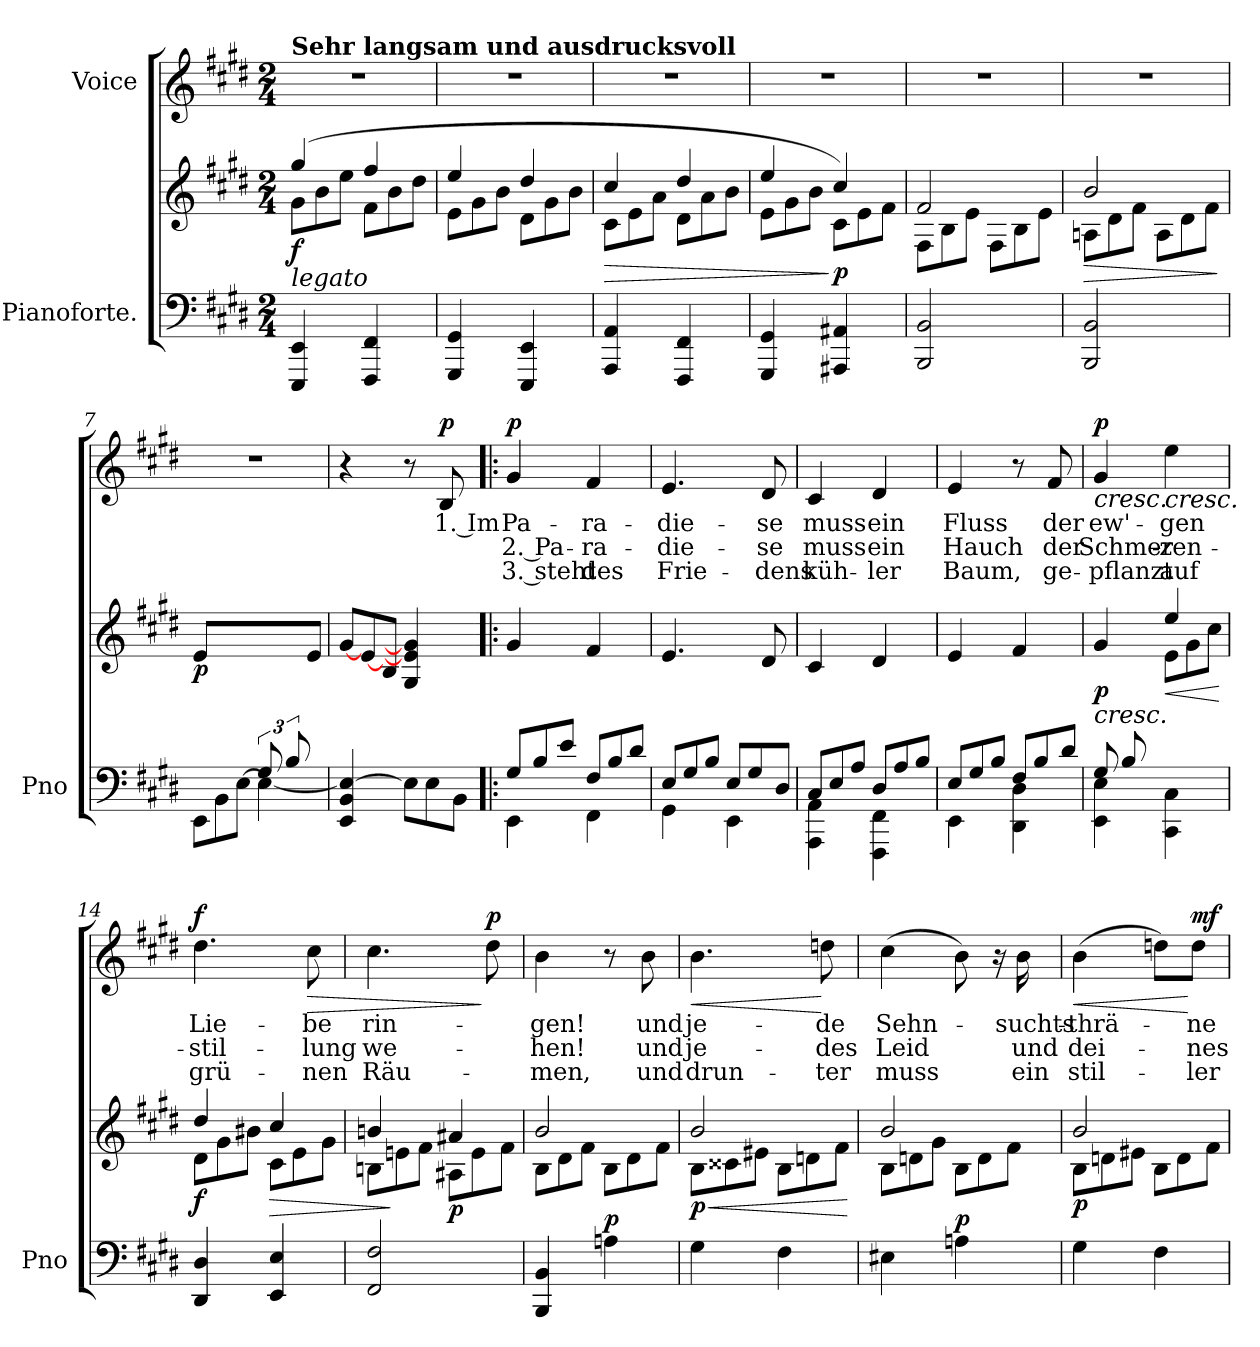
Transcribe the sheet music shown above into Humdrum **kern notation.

**kern	**kern	**dynam	**kern	**text	**text	**text	**dynam
*part2	*part2	*part2	*part1	*part1	*part1	*part1	*part1
*staff3	*staff2	*staff2/3	*staff1	*staff1	*staff1	*staff1	*staff1
*I"Pianoforte.	*	*	*I"Voice	*	*	*	*
*I'Pno	*	*	*	*	*	*	*
*clefF4	*clefG2	*	*clefG2	*	*	*	*
*k[f#c#g#d#]	*k[f#c#g#d#]	*	*k[f#c#g#d#]	*	*	*	*
*M2/4	*M2/4	*	*M2/4	*	*	*	*
=1	=1	=1	=1	=1	=1	=1	=1
*	*^	*	*	*	*	*	*
*	*	*Xtuplet	*	*	*	*	*	*
!	!	!	!	!LO:TX:a:B:t=Sehr langsam und ausdrucksvoll	!	!	!	!
!LO:TX:a:i:t=legato	!	!	!	!	!	!	!	!
!	!	!	!LO:DY:b	!	!	!	!	!
4EEE/ 4EE/	(>4gg#/	12g#\L	f	2r	.	.	.	.
.	.	12b\	.	.	.	.	.	.
.	.	12ee\J	.	.	.	.	.	.
4FFF#/ 4FF#/	4ff#/	12f#\L	.	.	.	.	.	.
.	.	12b\	.	.	.	.	.	.
.	.	12dd#\J	.	.	.	.	.	.
=2	=2	=2	=2	=2	=2	=2	=2	=2
4GGG#/ 4GG#/	4ee/	12e\L	.	2r	.	.	.	.
.	.	12g#\	.	.	.	.	.	.
.	.	12b\J	.	.	.	.	.	.
4EEE/ 4EE/	4dd#/	12d#\L	.	.	.	.	.	.
.	.	12g#\	.	.	.	.	.	.
.	.	12b\J	.	.	.	.	.	.
=3	=3	=3	=3	=3	=3	=3	=3	=3
!	!	!	!LO:HP:b	!	!	!	!	!
4AAA/ 4AA/	4cc#/	12c#\L	>	2r	.	.	.	.
.	.	12e\	.	.	.	.	.	.
.	.	12a\J	.	.	.	.	.	.
4FFF#/ 4FF#/	4dd#/	12d#\L	.	.	.	.	.	.
.	.	12a\	.	.	.	.	.	.
.	.	12b\J	.	.	.	.	.	.
=4	=4	=4	=4	=4	=4	=4	=4	=4
4GGG#/ 4GG#/	4ee/	12e\L	.	2r	.	.	.	.
.	.	12g#\	.	.	.	.	.	.
.	.	12b\J	.	.	.	.	.	.
!	!	!	!LO:DY:n=1:b	!	!	!	!	!
4AAA#X/ 4AA#X/	4cc#/)	12c#\L	] p	.	.	.	.	.
.	.	12e\	.	.	.	.	.	.
.	.	12f#\J	.	.	.	.	.	.
=5	=5	=5	=5	=5	=5	=5	=5	=5
2BBB/ 2BB/	2f#/	12F#\L	.	2r	.	.	.	.
.	.	12B\	.	.	.	.	.	.
.	.	12e\J	.	.	.	.	.	.
.	.	12F#\L	.	.	.	.	.	.
.	.	12B\	.	.	.	.	.	.
.	.	12e\J	.	.	.	.	.	.
=6	=6	=6	=6	=6	=6	=6	=6	=6
!	!	!	!LO:HP:b	!	!	!	!	!
2BBB/ 2BB/	2b/	12An\L	>	2r	.	.	.	.
.	.	12d#\	.	.	.	.	.	.
.	.	12f#\J	.	.	.	.	.	.
.	.	12A\L	.	.	.	.	.	.
.	.	12d#\	.	.	.	.	.	.
.	.	12f#\J	.	.	.	.	.	.
*	*v	*v	*	*	*	*	*	*
.	.	]	.	.	.	.	.
!!LO:LB:g=z
=7	=7	=7	=7	=7	=7	=7	=7
*^	*	*	*	*	*	*	*
*	*Xtuplet	*	*	*	*	*	*	*
!	!	!	!LO:DY:b	!	!	!	!	!
4ryy	12EE\L	4e/	p	2r	.	.	.	.
.	12BB\	.	.	.	.	.	.	.
.	[12E\J	.	.	.	.	.	.	.
12G#/L	4E\_	6ryy	.	.	.	.	.	.
12B/	.	.	.	.	.	.	.	.
12ryy	.	12e\J	.	.	.	.	.	.
*v	*v	*	*	*	*	*	*	*
=8	=8	=8	=8	=8	=8	=8	=8
4EE/ 4BB/ 4E/_	[12g#/L	.	4r	.	.	.	.
.	[12e/	.	.	.	.	.	.
.	12B/J	.	.	.	.	.	.
12E\L]	4G#/ 4e/] 4g#/]	.	8r	.	.	.	.
12E\	.	.	.	.	.	.	.
!	!	!	!	!LO:LY:b	!	!	!LO:DY:a
.	.	.	8B/	1. Im	.	.	p
12BB\J	.	.	.	.	.	.	.
=9!|:	=9!|:	=9!|:	=9!|:	=9!|:	=9!|:	=9!|:	=9!|:
*^	*	*	*	*	*	*	*
!	!	!	!	!	!LO:LY:b	!LO:LY:b	!LO:LY:b	!LO:DY:a
12G#/L	4EE\	4g#/	.	4g#/	Pa-	2. Pa-	3. steht	p
12B/	.	.	.	.	.	.	.	.
12e/J	.	.	.	.	.	.	.	.
!	!	!	!	!	!LO:LY:b	!LO:LY:b	!LO:LY:b	!
12F#/L	4FF#\	4f#/	.	4f#/	-ra-	-ra-	des	.
12B/	.	.	.	.	.	.	.	.
12d#/J	.	.	.	.	.	.	.	.
=10	=10	=10	=10	=10	=10	=10	=10	=10
!	!	!	!	!	!LO:LY:b	!LO:LY:b	!LO:LY:b	!
12E/L	4GG#\	4.e/	.	4.e/	-die-	-die-	Frie-	.
12G#/	.	.	.	.	.	.	.	.
12B/J	.	.	.	.	.	.	.	.
12E/L	4EE\	.	.	.	.	.	.	.
12G#/	.	.	.	.	.	.	.	.
!	!	!	!	!	!LO:LY:b	!LO:LY:b	!LO:LY:b	!
.	.	8d#/	.	8d#/	-se	-se	-dens	.
12D#/J	.	.	.	.	.	.	.	.
=11	=11	=11	=11	=11	=11	=11	=11	=11
!	!	!	!	!	!LO:LY:b	!LO:LY:b	!LO:LY:b	!
12C#/L	4AAA\ 4AA\	4c#/	.	4c#/	muss	muss	küh-	.
12E/	.	.	.	.	.	.	.	.
12A/J	.	.	.	.	.	.	.	.
!	!	!	!	!	!LO:LY:b	!LO:LY:b	!LO:LY:b	!
12D#/L	4FFF#\ 4FF#\	4d#/	.	4d#/	ein	ein	-ler	.
12A/	.	.	.	.	.	.	.	.
12B/J	.	.	.	.	.	.	.	.
=12	=12	=12	=12	=12	=12	=12	=12	=12
!	!	!	!	!	!LO:LY:b	!LO:LY:b	!LO:LY:b	!
12E/L	4EE\	4e/	.	4e/	Fluss	Hauch	Baum,	.
12G#/	.	.	.	.	.	.	.	.
12B/J	.	.	.	.	.	.	.	.
12F#/L	4DD#\ 4D#\	4f#/	.	8r	.	.	.	.
12B/	.	.	.	.	.	.	.	.
!	!	!	!	!	!LO:LY:b	!LO:LY:b	!LO:LY:b	!
.	.	.	.	8f#/	der	der	ge-	.
12d#/J	.	.	.	.	.	.	.	.
!!LO:LB:g=z
=13	=13	=13	=13	=13	=13	=13	=13	=13
!	!	!	!LO:HP:b	!	!LO:LY:b	!LO:LY:b	!LO:LY:b	!LO:HP:b
*	*	*^	*	*	*	*	*	*
!	!	!	!	!LO:DY:n=1:b	!	!	!	!	!LO:DY:n=1:b
12G#/L	4EE\ 4E\	4g#/	6ryy	< p	4g#/	ew'-	Schmer-	pflanzt	< p
12B/	.	.	.	.	.	.	.	.	.
3ryy	.	.	12e\J	.	.	.	.	.	.
!	!	!	!	!LO:HP:b	!	!LO:LY:b	!LO:LY:b	!LO:LY:b	!LO:HP:b
.	4CC#\ 4C#\	4ee/	12e\L	<	4ee\	-gen	-zen-	auf	<
.	.	.	12g#\	.	.	.	.	.	.
.	.	.	12cc#\J	.	.	.	.	.	.
*v	*v	*	*	*	*	*	*	*	*
*	*v	*v	*	*	*	*	*	*
.	.	[	.	.	.	.	.
=14	=14	=14	=14	=14	=14	=14	=14
*	*^	*	*	*	*	*	*
!	!	!	!LO:DY:b	!	!LO:LY:b	!LO:LY:b	!LO:LY:b	!LO:DY:b
4DD#/ 4D#/	4dd#/	12d#\L	f	4.dd#\	Lie-	-stil-	grü-	f
.	.	12g#\	.	.	.	.	.	.
.	.	12b#X\J	.	.	.	.	.	.
!	!	!	!LO:HP:n=1:b	!	!	!	!	!
4EE/ 4E/	4cc#/	12c#\L	[ >	.	.	.	.	.
.	.	12e\	.	.	.	.	.	.
!	!	!	!	!	!LO:LY:b	!LO:LY:b	!LO:LY:b	!LO:HP:n=1:b
.	.	.	.	8cc#\	-be	-lung	-nen	[ [ >
.	.	12g#\J	.	.	.	.	.	.
=15	=15	=15	=15	=15	=15	=15	=15	=15
!	!	!	!	!	!LO:LY:b	!LO:LY:b	!LO:LY:b	!
2FF#/ 2F#/	4bn/	12Bn\L	.	4.cc#\	rin-	we-	Räu-	.
.	.	12en\	]	.	.	.	.	.
.	.	12f#\J	.	.	.	.	.	.
!	!	!	!LO:DY:b	!	!	!	!	!
.	4a#X/	12A#X\L	p	.	.	.	.	.
.	.	12e\	.	.	.	.	.	.
!	!	!	!	!	!	!	!	!LO:DY:n=1:b
.	.	.	.	8dd#\	.	.	.	] p
.	.	12f#\J	.	.	.	.	.	.
=16	=16	=16	=16	=16	=16	=16	=16	=16
!	!	!	!	!	!LO:LY:b	!LO:LY:b	!LO:LY:b	!
4BBB/ 4BB/	2b/	12B\L	.	4b\	-gen!	-hen!	-men,	.
.	.	12d#\	.	.	.	.	.	.
.	.	12f#\J	.	.	.	.	.	.
!	!	!	!LO:DY:a=2	!	!	!	!	!
4An\	.	12B\L	p	8r	.	.	.	.
.	.	12d#\	.	.	.	.	.	.
!	!	!	!	!	!LO:LY:b	!LO:LY:b	!LO:LY:b	!
.	.	.	.	8b\	und	und	und	.
.	.	12f#\J	.	.	.	.	.	.
=17	=17	=17	=17	=17	=17	=17	=17	=17
!	!	!	!LO:HP:b	!	!LO:LY:b	!LO:LY:b	!LO:LY:b	!LO:HP:b
!	!	!	!LO:DY:n=1:b	!	!	!	!	!
4G#\	2b/	12B\L	< p	4.b\	je-	je-	drun-	<
.	.	12c##X\	.	.	.	.	.	.
.	.	12e#X\J	.	.	.	.	.	.
4F#\	.	12B\L	.	.	.	.	.	.
.	.	12dn\	.	.	.	.	.	.
!	!	!	!	!	!LO:LY:b	!LO:LY:b	!LO:LY:b	!
.	.	.	.	8ddn\	-de	-des	-ter	[
.	.	12f#\J	.	.	.	.	.	.
*	*v	*v	*	*	*	*	*	*
.	.	[	.	.	.	.	.
!!LO:PB:g=z
=18	=18	=18	=18	=18	=18	=18	=18
*	*^	*	*	*	*	*	*
!	!	!	!	!	!LO:LY:b	!LO:LY:b	!LO:LY:b	!
4E#X\	2b/	12B\L	.	(>4cc#\	Sehn-	Leid	muss	.
.	.	12dn\	.	.	.	.	.	.
.	.	12g#\J	.	.	.	.	.	.
!	!	!	!LO:DY:a=2	!	!	!	!	!
4An\	.	12B\L	p	8b\)	.	.	.	.
.	.	12d\	.	.	.	.	.	.
.	.	.	.	16r	.	.	.	.
.	.	12f#\J	.	.	.	.	.	.
!	!	!	!	!	!LO:LY:b	!LO:LY:b	!LO:LY:b	!
.	.	.	.	16b\	-suchts-	und	ein	.
!!LO:PB:g=z
=19	=19	=19	=19	=19	=19	=19	=19	=19
!	!	!	!LO:DY:b	!	!LO:LY:b	!LO:LY:b	!LO:LY:b	!LO:HP:b
4G#\	2b/	12B\L	p	(>4b\	-thrä-	dei-	stil-	<
.	.	12dn\	.	.	.	.	.	.
.	.	12e#X\J	.	.	.	.	.	.
4F#\	.	12B\L	.	8ddn\L)	.	.	.	.
.	.	12d\	.	.	.	.	.	.
!	!	!	!	!	!LO:LY:b	!LO:LY:b	!LO:LY:b	!LO:DY:n=1:b
.	.	.	.	8dd\J	-ne	-nes	-ler	[ mf
.	.	12f#\J	.	.	.	.	.	.
*	*v	*v	*	*	*	*	*	*
=	=	=	=	=	=	=	=
*-	*-	*-	*-	*-	*-	*-	*-
